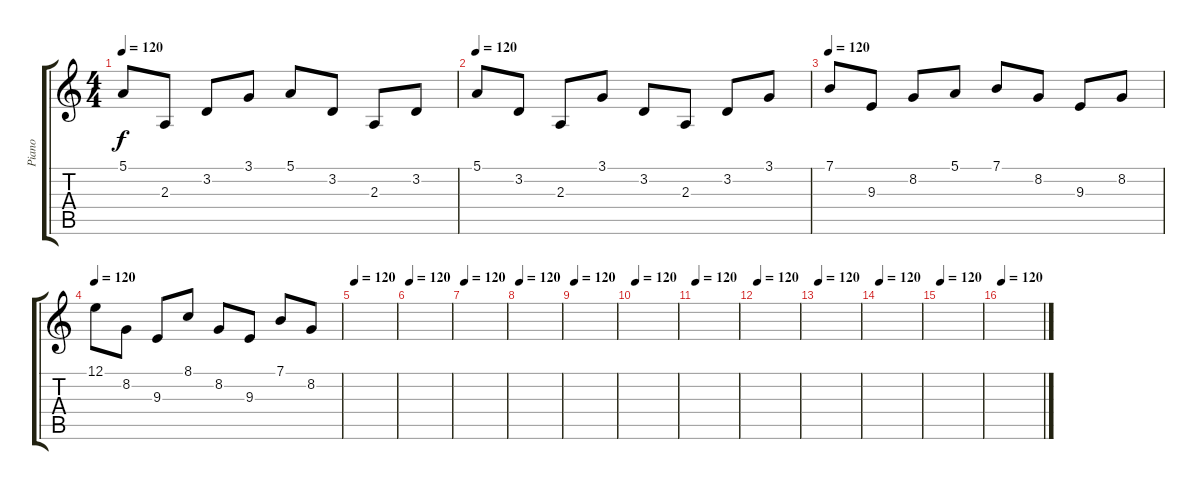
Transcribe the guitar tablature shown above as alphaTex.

\track ("Piano" "Piano") {instrument acousticgrandpiano}
\staff {score tabs}
\tuning (E4 B3 G3 D3 A2 E2) {hide}
\ts (4 4)
\tempo 120
\clef g2
\ks c
5.1.8{dy f} 2.3.8 3.2.8 3.1.8 5.1.8 3.2.8 2.3.8 3.2.8 |
\tempo 120
5.1.8 3.2.8 2.3.8 3.1.8 3.2.8 2.3.8 3.2.8 3.1.8 |
\tempo 120
7.1.8 9.3.8 8.2.8 5.1.8 7.1.8 8.2.8 9.3.8 8.2.8 |
\tempo 120
12.1.8 8.2.8 9.3.8 8.1.8 8.2.8 9.3.8 7.1.8 8.2.8 |
\tempo 120
|
\tempo 120
|
\tempo 120
|
\tempo 120
|
\tempo 120
|
\tempo 120
|
\tempo 120
|
\tempo 120
|
\tempo 120
|
\tempo 120
|
\tempo 120
|
\tempo 120
